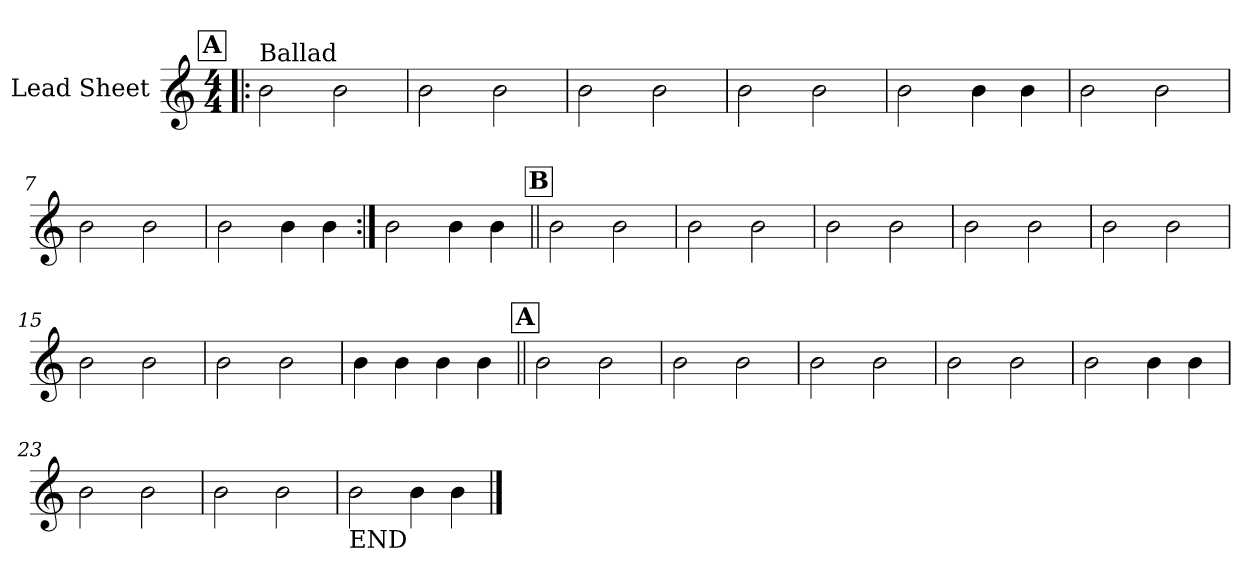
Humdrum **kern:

**kern
*part1
*staff1
*I"Lead Sheet
*clefG2
*k[]
*M4/4
!!LO:REH:place=s1:a:fs=14:t=A
=1!|:
!LO:TX:a:t=Ballad
2b\
2b\
=2
2b\
2b\
=3
2b\
2b\
=4
2b\
2b\
!!LO:LB:g=z
=5
2b\
4b\
4b\
=6
2b\
2b\
=7
2b\
2b\
=8
2b\
4b\
4b\
=9:|!
2b\
4b\
4b\
!!LO:LB:g=z
!!LO:REH:place=s1:a:fs=14:t=B
=10||
2b\
2b\
=11
2b\
2b\
=12
2b\
2b\
=13
2b\
2b\
!!LO:LB:g=z
=14
2b\
2b\
=15
2b\
2b\
=16
2b\
2b\
=17
4b\
4b\
4b\
4b\
!!LO:LB:g=z
!!LO:REH:place=s1:a:fs=14:t=A
=18||
2b\
2b\
=19
2b\
2b\
=20
2b\
2b\
=21
2b\
2b\
!!LO:LB:g=z
=22
2b\
4b\
4b\
=23
2b\
2b\
=24
2b\
2b\
=25
!LO:TX:b:t=END
2b\
4b\
4b\
==
*-
